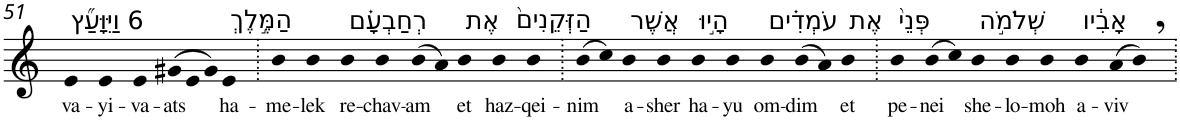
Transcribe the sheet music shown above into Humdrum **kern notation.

**kern	**text
*part1	*part1
*staff1	*staff1
*I"Piano	*
*I'Pno	*
!!LO:PB:g=z
*clefG2	*
*k[]	*
=51	=51
!LO:TX:a:t=6 וַיִּוָּעַ֞ץ	!
!	!LO:LY:b
4e	va-
!	!LO:LY:b
4e	-yi-
!	!LO:LY:b
4e	-va-
*Xtuplet	*
!	!LO:LY:b
(>12g#X	-ats
12e	.
12g#)	.
!LO:TX:a:t=הַמֶּ֣לֶךְ	!
!	!LO:LY:b
4e	ha-
=52.	=52.
!	!LO:LY:b
4b	-me-
!	!LO:LY:b
4b	-lek
!LO:TX:a:t=רְחַבְעָ֗ם	!
!	!LO:LY:b
4b	re-
!	!LO:LY:b
4b	-chav-
!	!LO:LY:b
(>8b	-am
8a)	.
!LO:TX:a:t=אֶת	!
!	!LO:LY:b
4b	et
!LO:TX:a:t=הַזְּקֵנִים֙	!
!	!LO:LY:b
4b	haz-
!	!LO:LY:b
4b	-qei-
=53.	=53.
!	!LO:LY:b
(>8b	-nim
8cc)	.
!LO:TX:a:t=אֲשֶׁר	!
!	!LO:LY:b
4b	a-
!	!LO:LY:b
4b	-sher
!LO:TX:a:t=הָי֣וּ	!
!	!LO:LY:b
4b	ha-
!	!LO:LY:b
4b	-yu
!LO:TX:a:t=עֹמְדִ֗ים	!
!	!LO:LY:b
4b	om-
!	!LO:LY:b
(>8b	-dim
8a)	.
!LO:TX:a:t=אֶת	!
!	!LO:LY:b
4b	et
=54.	=54.
!LO:TX:a:t=פְּנֵי֙	!
!	!LO:LY:b
4b	pe-
!	!LO:LY:b
(>8b	-nei
8cc)	.
!LO:TX:a:t=שְׁלֹמֹ֣ה	!
!	!LO:LY:b
4b	she-
!	!LO:LY:b
4b	-lo-
!	!LO:LY:b
4b	-moh
!LO:TX:a:t=אָבִ֔יו	!
!	!LO:LY:b
4b	a-
!	!LO:LY:b
(>8a	-viv
8b,)	.
=.	=.
*-	*-
